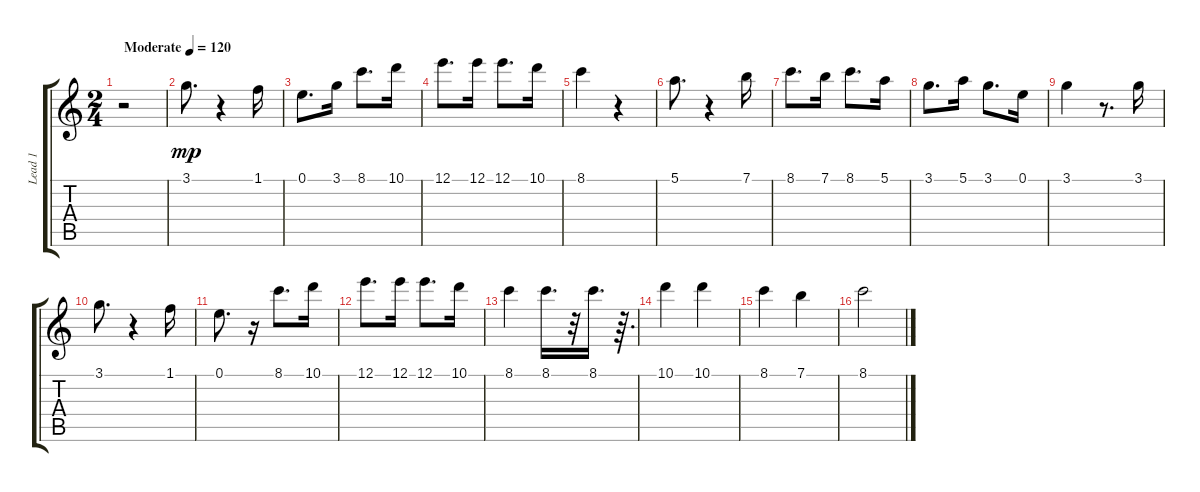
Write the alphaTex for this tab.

\track ("Lead 1" "Lead 1") {instrument acousticguitarsteel}
\staff {score tabs}
\tuning (E4 B3 G3 D3 A2 E2) {hide}
\ts (2 4)
\tempo (120 "Moderate")
\clef g2
\ks c
r.2{dy mp instrument acousticguitarsteel} |
3.1.8{d} r.4 1.1.16 |
0.1.8{d} 3.1.16 8.1.8{d} 10.1.16 |
12.1.8{d} 12.1.16 12.1.8{d} 10.1.16 |
8.1.4 r.4 |
5.1.8{d} r.4 7.1.16 |
8.1.8{d} 7.1.16 8.1.8{d} 5.1.16 |
3.1.8{d} 5.1.16 3.1.8{d} 0.1.16 |
3.1.4 r.8{d} 3.1.16 |
3.1.8{d} r.4 1.1.16 |
0.1.8{d} r.16 8.1.8{d} 10.1.16 |
12.1.8{d} 12.1.16 12.1.8{d} 10.1.16 |
8.1.4 8.1.16{d} r.32 8.1.16{d} r.64{d} |
10.1.4 10.1.4 |
8.1.4 7.1.4 |
8.1.2
